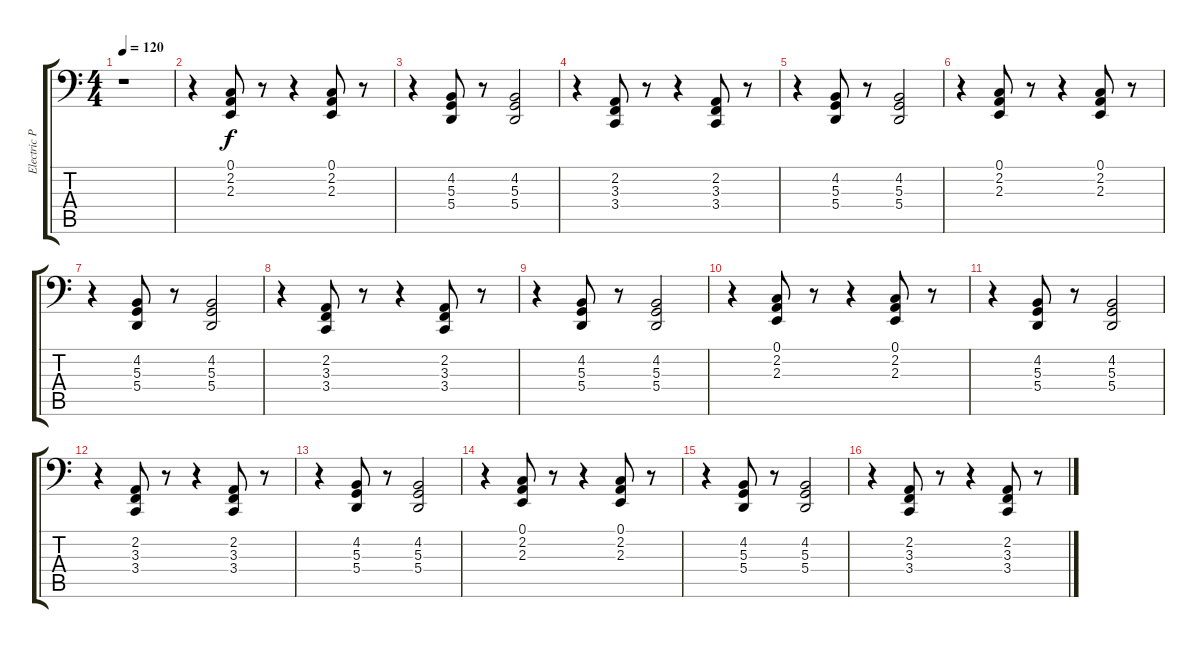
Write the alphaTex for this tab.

\track ("Electric Piano B1" "Electric P") {instrument drawbarorgan}
\staff {score tabs}
\tuning (C3 G2 D2 A1 E1 B0) {hide}
\ts (4 4)
\tempo 120
\clef f4
\ks c
r.1{dy f instrument drawbarorgan} |
r.4 (0.1 2.2 2.3).8 r.8 r.4 (0.1 2.2 2.3).8 r.8 |
r.4 (4.2 5.3 5.4).8 r.8 (4.2 5.3 5.4).2 |
r.4 (2.2 3.3 3.4).8 r.8 r.4 (2.2 3.3 3.4).8 r.8 |
r.4 (4.2 5.3 5.4).8 r.8 (4.2 5.3 5.4).2 |
r.4 (0.1 2.2 2.3).8 r.8 r.4 (0.1 2.2 2.3).8 r.8 |
r.4 (4.2 5.3 5.4).8 r.8 (4.2 5.3 5.4).2 |
r.4 (2.2 3.3 3.4).8 r.8 r.4 (2.2 3.3 3.4).8 r.8 |
r.4 (4.2 5.3 5.4).8 r.8 (4.2 5.3 5.4).2 |
r.4 (0.1 2.2 2.3).8 r.8 r.4 (0.1 2.2 2.3).8 r.8 |
r.4 (4.2 5.3 5.4).8 r.8 (4.2 5.3 5.4).2 |
r.4 (2.2 3.3 3.4).8 r.8 r.4 (2.2 3.3 3.4).8 r.8 |
r.4 (4.2 5.3 5.4).8 r.8 (4.2 5.3 5.4).2 |
r.4 (0.1 2.2 2.3).8 r.8 r.4 (0.1 2.2 2.3).8 r.8 |
r.4 (4.2 5.3 5.4).8 r.8 (4.2 5.3 5.4).2 |
r.4 (2.2 3.3 3.4).8 r.8 r.4 (2.2 3.3 3.4).8 r.8
